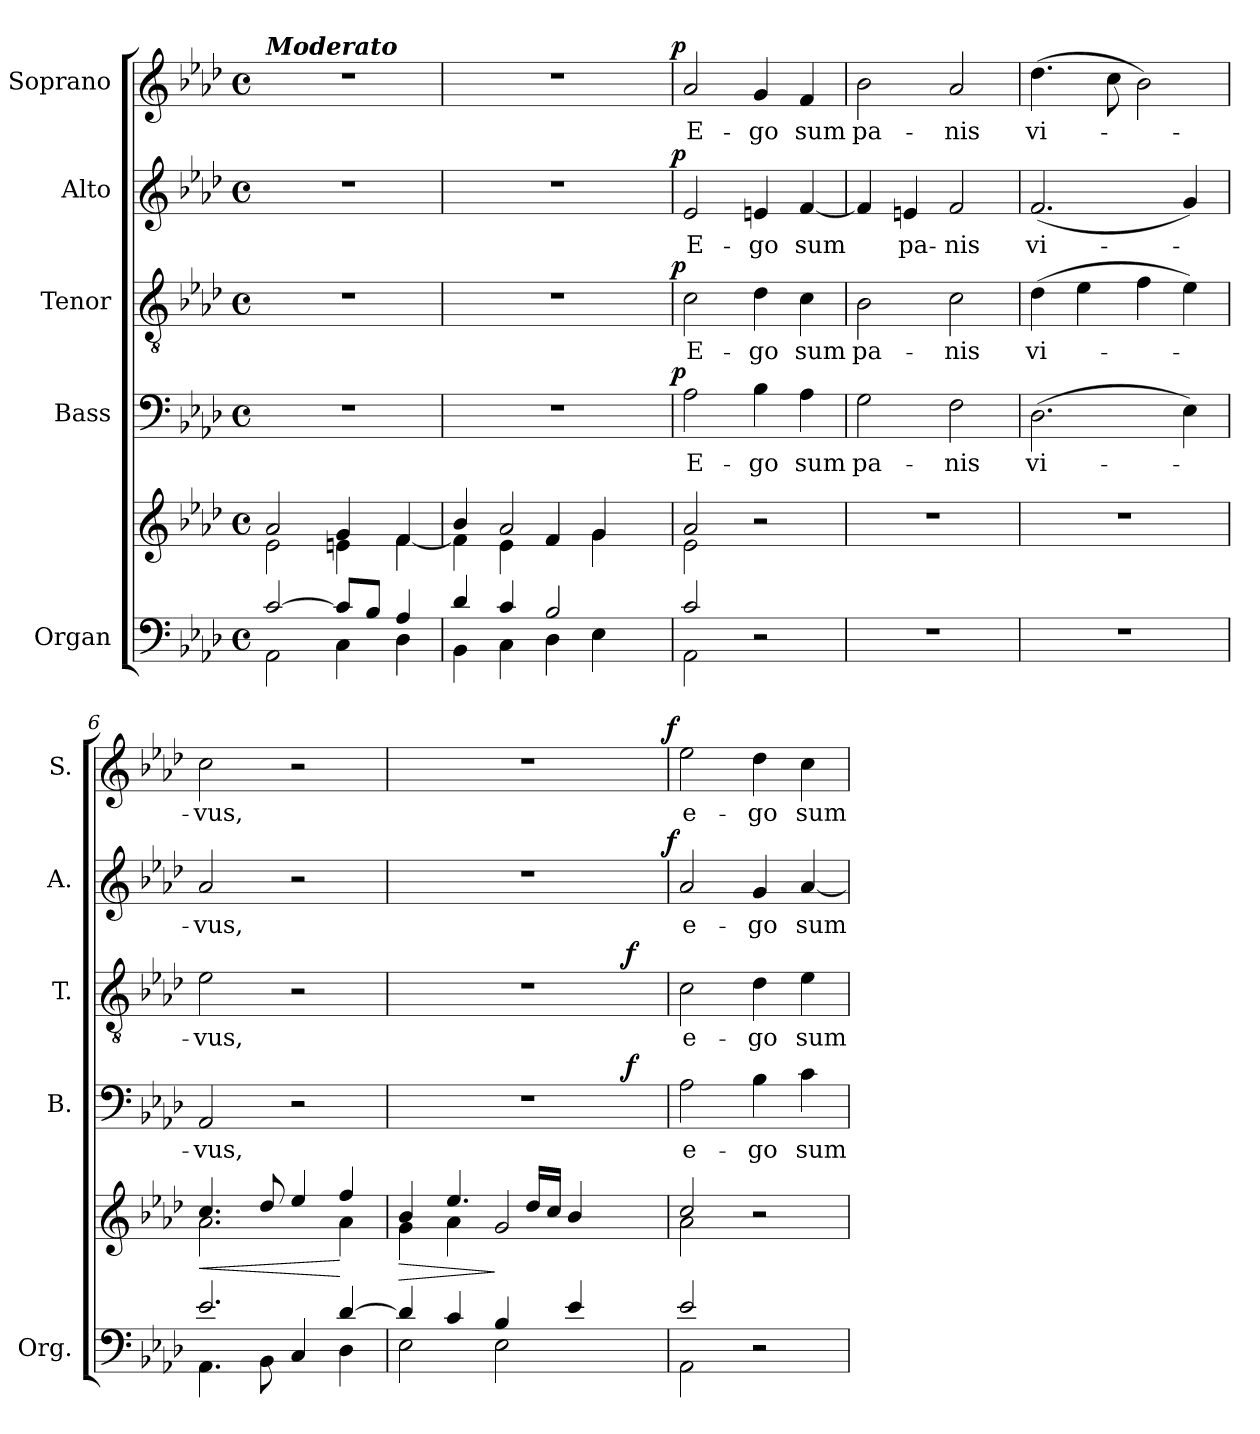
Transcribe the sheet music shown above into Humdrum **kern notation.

**kern	**kern	**dynam	**kern	**text	**dynam	**kern	**text	**dynam	**kern	**text	**dynam	**kern	**text	**dynam
*part5	*part5	*part5	*part4	*part4	*part4	*part3	*part3	*part3	*part2	*part2	*part2	*part1	*part1	*part1
*staff6	*staff5	*staff5/6	*staff4	*staff4	*staff4	*staff3	*staff3	*staff3	*staff2	*staff2	*staff2	*staff1	*staff1	*staff1
*I"Organ	*	*	*I"Bass	*	*	*I"Tenor	*	*	*I"Alto	*	*	*I"Soprano	*	*
*I'Org.	*	*	*I'B.	*	*	*I'T.	*	*	*I'A.	*	*	*I'S.	*	*
!!LO:PB:g=z
*clefF4	*clefG2	*	*clefF4	*	*	*clefGv2	*	*	*clefG2	*	*	*clefG2	*	*
*	*	*	*	*	*	*ITrd7c12	*	*	*	*	*	*	*	*
*k[b-e-a-d-]	*k[b-e-a-d-]	*	*k[b-e-a-d-]	*	*	*k[b-e-a-d-]	*	*	*k[b-e-a-d-]	*	*	*k[b-e-a-d-]	*	*
*A-:	*A-:	*	*A-:	*	*	*A-:	*	*	*A-:	*	*	*A-:	*	*
*M4/4	*M4/4	*	*M4/4	*	*	*M4/4	*	*	*M4/4	*	*	*M4/4	*	*
*met(c)	*met(c)	*	*met(c)	*	*	*met(c)	*	*	*met(c)	*	*	*met(c)	*	*
*MM100	*MM100	*	*MM100	*	*	*MM100	*	*	*MM100	*	*	*MM100	*	*
=1	=1	=1	=1	=1	=1	=1	=1	=1	=1	=1	=1	=1	=1	=1
*^	*^	*	*	*	*	*	*	*	*	*	*	*	*	*
!	!	!	!	!	!	!	!	!	!	!	!	!	!	!LO:TX:a:Bi:t=Moderato	!	!
[2ci/	2AA-i\	2a-i/	2e-i\	.	1r	.	.	1r	.	.	1r	.	.	1r	.	.
8ci/L]	4Ci\	4gi/	4eni\	.	.	.	.	.	.	.	.	.	.	.	.	.
8B-i/J	.	.	.	.	.	.	.	.	.	.	.	.	.	.	.	.
4A-i/	4D-i\	4fi/	[4fi\	.	.	.	.	.	.	.	.	.	.	.	.	.
=2	=2	=2	=2	=2	=2	=2	=2	=2	=2	=2	=2	=2	=2	=2	=2	=2
*	*	*	*	*	*^	*	*	*^	*	*	*^	*	*	*^	*	*
4d-i/	4BB-i\	4b-i/	4fi\]	.	1r	2ryy	.	.	1r	2ryy	.	.	1r	2ryy	.	.	1r	2ryy	.	.
4ci/	4Ci\	2a-i/	4e-i\	.	.	.	.	.	.	.	.	.	.	.	.	.	.	.	.	.
2B-i/	4D-i\	.	4fi/	.	.	4ryy	.	.	.	4ryy	.	.	.	4ryy	.	.	.	4ryy	.	.
.	4E-i\	4gi/	4gi\	.	.	8ryy	.	.	.	8ryy	.	.	.	8ryy	.	.	.	8ryy	.	.
.	.	.	.	.	.	16ryy	.	.	.	16ryy	.	.	.	16ryy	.	.	.	16ryy	.	.
.	.	.	.	.	.	32ryy	.	.	.	32ryy	.	.	.	32ryy	.	.	.	32ryy	.	.
.	.	.	.	.	.	64ryy	.	.	.	64ryy	.	.	.	64ryy	.	.	.	64ryy	.	.
.	.	.	.	.	.	128...ryy	.	.	.	128...ryy	.	.	.	128...ryy	.	.	.	128...ryy	.	.
.	.	.	.	.	.	1024ryy	.	p	.	1024ryy	.	p	.	1024ryy	.	p	.	1024ryy	.	p
*	*	*	*	*	*v	*v	*	*	*	*	*	*	*v	*v	*	*	*v	*v	*	*
*	*	*	*	*	*	*	*	*v	*v	*	*	*	*	*	*	*	*
=3	=3	=3	=3	=3	=3	=3	=3	=3	=3	=3	=3	=3	=3	=3	=3	=3
*	*	*	*	*	*^	*	*	*^	*	*	*^	*	*	*^	*	*
!	!	!	!	!	!	!	!LO:LY:b:color=#000000	!	!	!	!	!	!	!	!	!	!	!	!	!
*	*	*	*	*	*v	*v	*	*	*	*	*	*	*v	*v	*	*	*v	*v	*	*
*	*	*	*	*	*	*	*	*v	*v	*	*	*	*	*	*	*	*
*	*	*	*	*	*^	*	*	*^	*	*	*^	*	*	*^	*	*
!	!	!	!	!	!	!	!	!	!	!	!LO:LY:b:color=#000000	!	!	!	!	!	!	!	!	!
*	*	*	*	*	*v	*v	*	*	*	*	*	*	*v	*v	*	*	*v	*v	*	*
*	*	*	*	*	*	*	*	*v	*v	*	*	*	*	*	*	*	*
*	*	*	*	*	*^	*	*	*^	*	*	*^	*	*	*^	*	*
!	!	!	!	!	!	!	!	!	!	!	!	!	!	!	!LO:LY:b:color=#000000	!	!	!	!	!
*	*	*	*	*	*v	*v	*	*	*	*	*	*	*v	*v	*	*	*v	*v	*	*
*	*	*	*	*	*	*	*	*v	*v	*	*	*	*	*	*	*	*
*	*	*	*	*	*^	*	*	*^	*	*	*^	*	*	*^	*	*
!	!	!	!	!	!	!	!	!	!	!	!	!	!	!	!	!	!	!	!LO:LY:b:color=#000000	!
*	*	*	*	*	*v	*v	*	*	*	*	*	*	*v	*v	*	*	*v	*v	*	*
*	*	*	*	*	*	*	*	*v	*v	*	*	*	*	*	*	*	*
2ci/	2AA-i\	2a-i/	2e-i\	.	2A-i\	E-	.	2Ci\	E-	.	2e-i/	E-	.	2a-i/	E-	.
!	!	!	!	!	!	!LO:LY:b:color=#000000	!	!	!	!	!	!	!	!	!	!
!	!	!	!	!	!	!	!	!	!LO:LY:b:color=#000000	!	!	!	!	!	!	!
!	!	!	!	!	!	!	!	!	!	!	!	!LO:LY:b:color=#000000	!	!	!	!
!	!	!	!	!	!	!	!	!	!	!	!	!	!	!	!LO:LY:b:color=#000000	!
2r	2ryy	2r	2ryy	.	4B-i\	-go	.	4D-i\	-go	.	4eni/	-go	.	4gi/	-go	.
!	!	!	!	!	!	!LO:LY:b:color=#000000	!	!	!	!	!	!	!	!	!	!
!	!	!	!	!	!	!	!	!	!LO:LY:b:color=#000000	!	!	!	!	!	!	!
!	!	!	!	!	!	!	!	!	!	!	!	!LO:LY:b:color=#000000	!	!	!	!
!	!	!	!	!	!	!	!	!	!	!	!	!	!	!	!LO:LY:b:color=#000000	!
.	.	.	.	.	4A-i\	sum	.	4Ci\	sum	.	[4fi/	sum	.	4fi/	sum	.
*v	*v	*	*	*	*	*	*	*	*	*	*	*	*	*	*	*
*	*v	*v	*	*	*	*	*	*	*	*	*	*	*	*	*
=4	=4	=4	=4	=4	=4	=4	=4	=4	=4	=4	=4	=4	=4	=4
!	!	!	!	!LO:LY:b:color=#000000	!	!	!	!	!	!	!	!	!	!
!	!	!	!	!	!	!	!LO:LY:b:color=#000000	!	!	!	!	!	!	!
!	!	!	!	!	!	!	!	!	!	!	!	!	!LO:LY:b:color=#000000	!
1r	1r	.	2Gi\	pa-	.	2BB-i\	pa-	.	4fi/]	.	.	2b-i\	pa-	.
!	!	!	!	!	!	!	!	!	!	!LO:LY:b:color=#000000	!	!	!	!
.	.	.	.	.	.	.	.	.	4eni/	pa-	.	.	.	.
!	!	!	!	!LO:LY:b:color=#000000	!	!	!	!	!	!	!	!	!	!
!	!	!	!	!	!	!	!LO:LY:b:color=#000000	!	!	!	!	!	!	!
!	!	!	!	!	!	!	!	!	!	!LO:LY:b:color=#000000	!	!	!	!
!	!	!	!	!	!	!	!	!	!	!	!	!	!LO:LY:b:color=#000000	!
.	.	.	2Fi\	-nis	.	2Ci\	-nis	.	2fi/	-nis	.	2a-i/	-nis	.
=5	=5	=5	=5	=5	=5	=5	=5	=5	=5	=5	=5	=5	=5	=5
!	!	!	!	!LO:LY:b:color=#000000	!	!	!	!	!	!	!	!	!	!
!	!	!	!	!	!	!	!LO:LY:b:color=#000000	!	!	!	!	!	!	!
!	!	!	!	!	!	!	!	!	!	!LO:LY:b:color=#000000	!	!	!	!
!	!	!	!	!	!	!	!	!	!	!	!	!	!LO:LY:b:color=#000000	!
1r	1r	.	(2.D-i\	vi-	.	(4D-i\	vi-	.	(2.fi/	vi-	.	(4.dd-i\	vi-	.
.	.	.	.	.	.	4E-i\	.	.	.	.	.	.	.	.
.	.	.	.	.	.	.	.	.	.	.	.	8cci\	.	.
.	.	.	.	.	.	4Fi\	.	.	.	.	.	2b-i\)	.	.
.	.	.	4E-i\)	.	.	4E-i\)	.	.	4gi/)	.	.	.	.	.
!!LO:LB:g=z
=6	=6	=6	=6	=6	=6	=6	=6	=6	=6	=6	=6	=6	=6	=6
*^	*^	*	*	*	*	*	*	*	*	*	*	*	*	*
!	!	!	!	!LO:HP:b	!	!	!	!	!	!	!	!	!	!	!	!
!	!	!	!	!	!	!LO:LY:b:color=#000000	!	!	!	!	!	!	!	!	!	!
!	!	!	!	!	!	!	!	!	!LO:LY:b:color=#000000	!	!	!	!	!	!	!
!	!	!	!	!	!	!	!	!	!	!	!	!LO:LY:b:color=#000000	!	!	!	!
!	!	!	!	!	!	!	!	!	!	!	!	!	!	!	!LO:LY:b:color=#000000	!
2.e-i/	4.AA-i\	4.cci/	2.a-i\	<	2AA-i/	-vus,	.	2E-i\	-vus,	.	2a-i/	-vus,	.	2cci\	-vus,	.
.	8BB-i\	8dd-i/	.	.	.	.	.	.	.	.	.	.	.	.	.	.
.	4Ci/	4ee-i/	.	.	2r	.	.	2r	.	.	2r	.	.	2r	.	.
[4d-i/	4D-i\	4ffi/	4a-i\	[	.	.	.	.	.	.	.	.	.	.	.	.
=7	=7	=7	=7	=7	=7	=7	=7	=7	=7	=7	=7	=7	=7	=7	=7	=7
!	!	!	!	!LO:HP:b	!	!	!	!	!	!	!	!	!	!	!	!
*	*	*	*	*	*^	*	*	*^	*	*	*^	*	*	*^	*	*
4d-i/]	2E-i\	4b-i/	4gi\	>	1r	2ryy	.	.	1r	2ryy	.	.	1r	2ryy	.	.	1r	2ryy	.	.
4ci/	.	4.ee-i/	4a-i\	.	.	.	.	.	.	.	.	.	.	.	.	.	.	.	.	.
4B-i/	2E-i\	.	2gi/	]	.	4ryy	.	.	.	4ryy	.	.	.	4ryy	.	.	.	4ryy	.	.
.	.	16dd-i/LL	.	.	.	.	.	.	.	.	.	.	.	.	.	.	.	.	.	.
.	.	16cci/JJ	.	.	.	.	.	.	.	.	.	.	.	.	.	.	.	.	.	.
4e-i/	.	4b-i/	.	.	.	8ryy	.	.	.	8ryy	.	.	.	8ryy	.	.	.	8ryy	.	.
.	.	.	.	.	.	32ryy	.	.	.	32ryy	.	.	.	16ryy	.	.	.	16ryy	.	.
.	.	.	.	.	.	64ryy	.	.	.	64ryy	.	.	.	.	.	.	.	.	.	.
.	.	.	.	.	.	256ryy	.	.	.	256ryy	.	.	.	.	.	.	.	.	.	.
.	.	.	.	.	.	1024ryy	.	.	.	1024ryy	.	.	.	.	.	.	.	.	.	.
.	.	.	.	.	.	16ryy	.	f	.	16ryy	.	f	.	.	.	.	.	.	.	.
.	.	.	.	.	.	.	.	.	.	.	.	.	.	32ryy	.	.	.	32ryy	.	.
.	.	.	.	.	.	.	.	.	.	.	.	.	.	64ryy	.	.	.	64ryy	.	.
.	.	.	.	.	.	.	.	.	.	.	.	.	.	128...ryy	.	.	.	128...ryy	.	.
.	.	.	.	.	.	128ryy	.	.	.	128ryy	.	.	.	.	.	.	.	.	.	.
.	.	.	.	.	.	512.ryy	.	.	.	512.ryy	.	.	.	.	.	.	.	.	.	.
.	.	.	.	.	.	.	.	.	.	.	.	.	.	1024ryy	.	f	.	1024ryy	.	f
*	*	*	*	*	*v	*v	*	*	*	*	*	*	*v	*v	*	*	*v	*v	*	*
*	*	*	*	*	*	*	*	*v	*v	*	*	*	*	*	*	*	*
=8	=8	=8	=8	=8	=8	=8	=8	=8	=8	=8	=8	=8	=8	=8	=8	=8
*	*	*	*	*	*^	*	*	*^	*	*	*^	*	*	*^	*	*
!	!	!	!	!	!	!	!LO:LY:b:color=#000000	!	!	!	!	!	!	!	!	!	!	!	!	!
*	*	*	*	*	*v	*v	*	*	*	*	*	*	*v	*v	*	*	*v	*v	*	*
*	*	*	*	*	*	*	*	*v	*v	*	*	*	*	*	*	*	*
*	*	*	*	*	*^	*	*	*^	*	*	*^	*	*	*^	*	*
!	!	!	!	!	!	!	!	!	!	!	!LO:LY:b:color=#000000	!	!	!	!	!	!	!	!	!
*	*	*	*	*	*v	*v	*	*	*	*	*	*	*v	*v	*	*	*v	*v	*	*
*	*	*	*	*	*	*	*	*v	*v	*	*	*	*	*	*	*	*
*	*	*	*	*	*^	*	*	*^	*	*	*^	*	*	*^	*	*
!	!	!	!	!	!	!	!	!	!	!	!	!	!	!	!LO:LY:b:color=#000000	!	!	!	!	!
*	*	*	*	*	*v	*v	*	*	*	*	*	*	*v	*v	*	*	*v	*v	*	*
*	*	*	*	*	*	*	*	*v	*v	*	*	*	*	*	*	*	*
*	*	*	*	*	*^	*	*	*^	*	*	*^	*	*	*^	*	*
!	!	!	!	!	!	!	!	!	!	!	!	!	!	!	!	!	!	!	!LO:LY:b:color=#000000	!
*	*	*	*	*	*v	*v	*	*	*	*	*	*	*v	*v	*	*	*v	*v	*	*
*	*	*	*	*	*	*	*	*v	*v	*	*	*	*	*	*	*	*
2e-i/	2AA-i\	2cci/	2a-i\	.	2A-i\	e-	.	2Ci\	e-	.	2a-i/	e-	.	2ee-i\	e-	.
!	!	!	!	!	!	!LO:LY:b:color=#000000	!	!	!	!	!	!	!	!	!	!
!	!	!	!	!	!	!	!	!	!LO:LY:b:color=#000000	!	!	!	!	!	!	!
!	!	!	!	!	!	!	!	!	!	!	!	!LO:LY:b:color=#000000	!	!	!	!
!	!	!	!	!	!	!	!	!	!	!	!	!	!	!	!LO:LY:b:color=#000000	!
2r	2ryy	2r	2ryy	.	4B-i\	-go	.	4D-i\	-go	.	4gi/	-go	.	4dd-i\	-go	.
!	!	!	!	!	!	!LO:LY:b:color=#000000	!	!	!	!	!	!	!	!	!	!
!	!	!	!	!	!	!	!	!	!LO:LY:b:color=#000000	!	!	!	!	!	!	!
!	!	!	!	!	!	!	!	!	!	!	!	!LO:LY:b:color=#000000	!	!	!	!
!	!	!	!	!	!	!	!	!	!	!	!	!	!	!	!LO:LY:b:color=#000000	!
.	.	.	.	.	4ci\	sum	.	4E-i\	sum	.	[4a-i/	sum	.	4cci\	sum	.
*v	*v	*	*	*	*	*	*	*	*	*	*	*	*	*	*	*
*	*v	*v	*	*	*	*	*	*	*	*	*	*	*	*	*
=	=	=	=	=	=	=	=	=	=	=	=	=	=	=
*-	*-	*-	*-	*-	*-	*-	*-	*-	*-	*-	*-	*-	*-	*-
